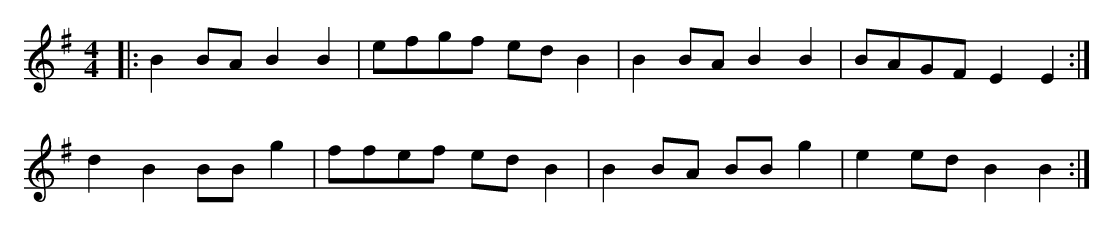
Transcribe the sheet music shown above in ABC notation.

X:1
M:4/4
K:Emin
|:B2 BA B2 B2|efgf ed B2|B2 BA B2 B2|BAGF E2 E2:|
d2 B2 BB g2|ffef ed B2|B2 BA BB g2|e2 ed B2 B2:|
